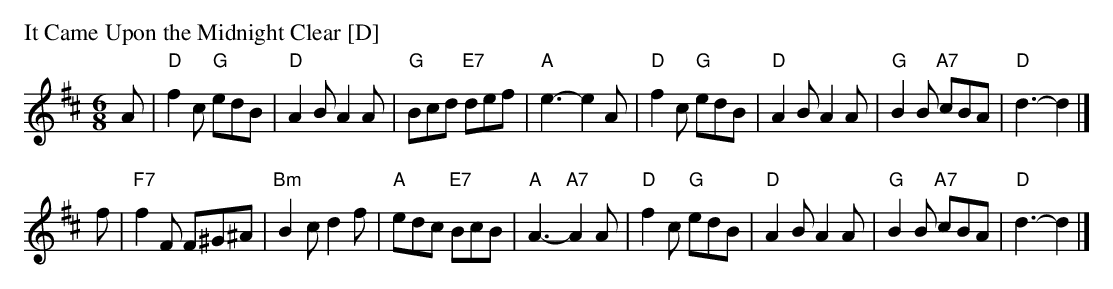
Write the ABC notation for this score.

X:1
P: It Came Upon the Midnight Clear [D]
M: 6/8
L: 1/8
K: D
A \
| "D"f2c "G"edB | "D"A2B A2A \
| "G"Bcd "E7"def | "A"e3- e2A \
| "D"f2c "G"edB | "D"A2B A2A \
| "G"B2B "A7"cBA | "D"d3- d2 |]
f \
| "F7"f2F F^G^A | "Bm"B2c d2f \
| "A"edc "E7"BcB | "A"A3- "A7"A2A \
| "D"f2c "G"edB | "D"A2B A2A \
| "G"B2B "A7"cBA | "D"d3- d2 |]
